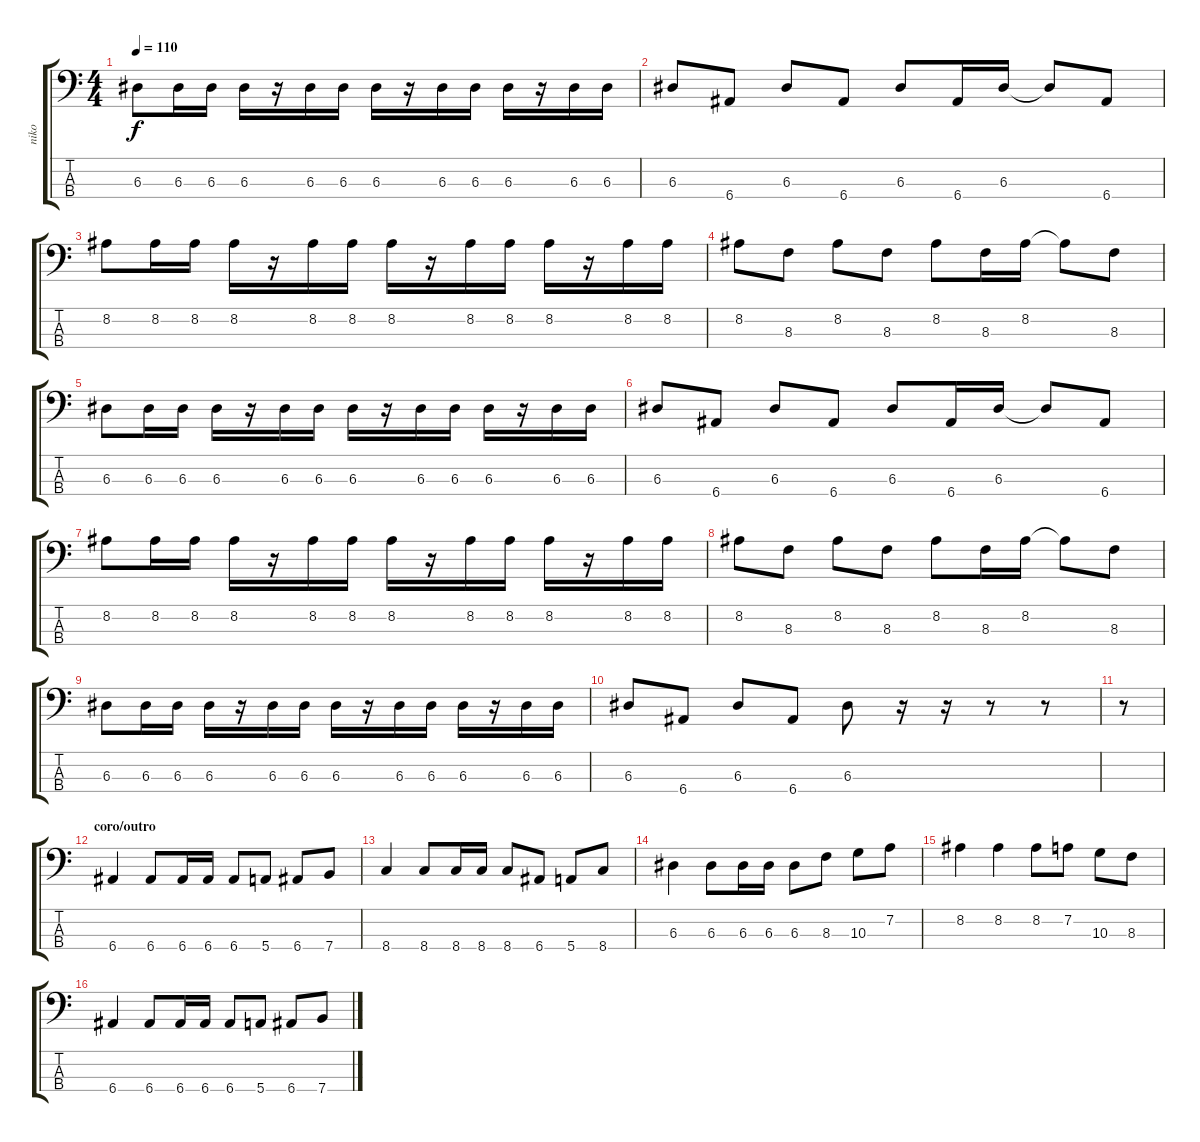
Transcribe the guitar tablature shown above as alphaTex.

\track ("niko" "niko") {instrument electricbasspick}
\staff {score tabs}
\tuning (G2 D2 A1 E1) {hide}
\ts (4 4)
\tempo 110
\clef f4
\ks c
6.3.8{dy f} 6.3.16 6.3.16 6.3.16 r.16 6.3.16 6.3.16 6.3.16 r.16 6.3.16 6.3.16 6.3.16 r.16 6.3.16 6.3.16 |
6.3.8 6.4.8 6.3.8 6.4.8 6.3.8 6.4.16 6.3.16 6.3{t}.8 6.4.8 |
8.2.8 8.2.16 8.2.16 8.2.16 r.16 8.2.16 8.2.16 8.2.16 r.16 8.2.16 8.2.16 8.2.16 r.16 8.2.16 8.2.16 |
8.2.8 8.3.8 8.2.8 8.3.8 8.2.8 8.3.16 8.2.16 8.2{t}.8 8.3.8 |
6.3.8 6.3.16 6.3.16 6.3.16 r.16 6.3.16 6.3.16 6.3.16 r.16 6.3.16 6.3.16 6.3.16 r.16 6.3.16 6.3.16 |
6.3.8 6.4.8 6.3.8 6.4.8 6.3.8 6.4.16 6.3.16 6.3{t}.8 6.4.8 |
8.2.8 8.2.16 8.2.16 8.2.16 r.16 8.2.16 8.2.16 8.2.16 r.16 8.2.16 8.2.16 8.2.16 r.16 8.2.16 8.2.16 |
8.2.8 8.3.8 8.2.8 8.3.8 8.2.8 8.3.16 8.2.16 8.2{t}.8 8.3.8 |
6.3.8 6.3.16 6.3.16 6.3.16 r.16 6.3.16 6.3.16 6.3.16 r.16 6.3.16 6.3.16 6.3.16 r.16 6.3.16 6.3.16 |
6.3.8 6.4.8 6.3.8 6.4.8 6.3.8 r.16 r.16 r.8 r.8 |
r.8 |
\section ("" "coro/outro")
6.4.4 6.4.8 6.4.16 6.4.16 6.4.8 5.4.8 6.4.8 7.4.8 |
8.4.4 8.4.8 8.4.16 8.4.16 8.4.8 6.4.8 5.4.8 8.4.8 |
6.3.4 6.3.8 6.3.16 6.3.16 6.3.8 8.3.8 10.3.8 7.2.8 |
8.2.4 8.2.4 8.2.8 7.2.8 10.3.8 8.3.8 |
6.4.4 6.4.8 6.4.16 6.4.16 6.4.8 5.4.8 6.4.8 7.4.8
